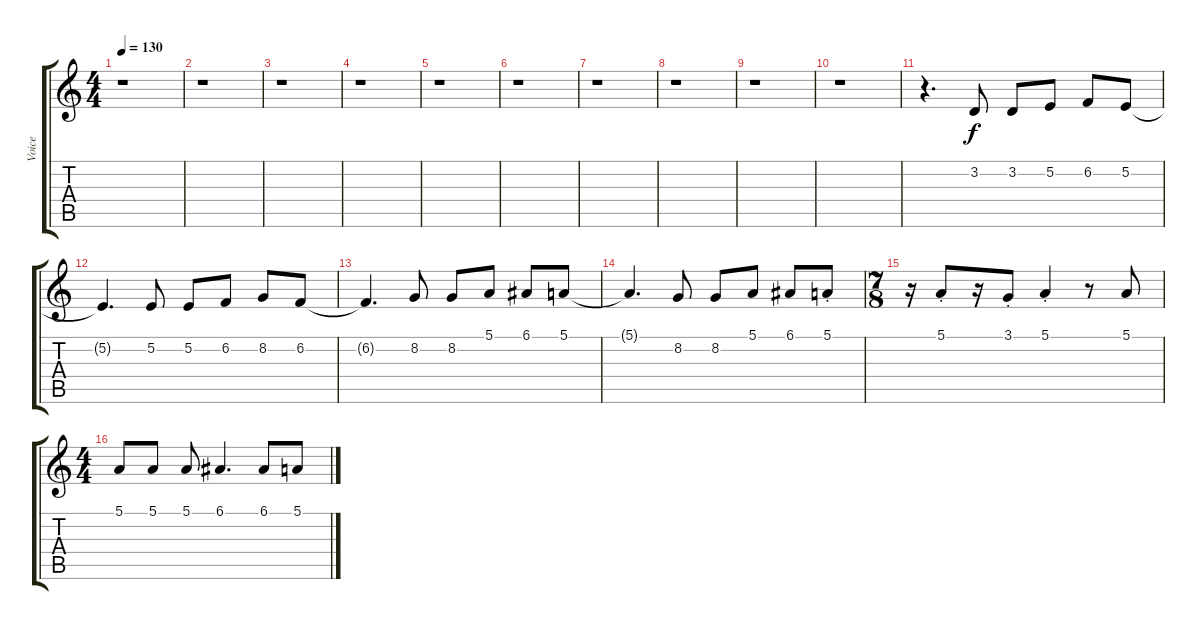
\track ("Voice" "Voice") {instrument choiraahs}
\staff {score tabs}
\tuning (E4 B3 G3 D3 A2 E2) {hide}
\ts (4 4)
\tempo 130
\clef g2
\ks c
r.1{dy f} |
r.1 |
r.1 |
r.1 |
r.1 |
r.1 |
r.1 |
r.1 |
r.1 |
r.1 |
r.4{d} 3.2.8 3.2.8 5.2.8 6.2.8 5.2.8 |
5.2{t}.4{d} 5.2.8 5.2.8 6.2.8 8.2.8 6.2.8 |
6.2{t}.4{d} 8.2.8 8.2.8 5.1.8 6.1.8 5.1.8 |
5.1{t}.4{d} 8.2.8 8.2.8 5.1.8 6.1.8 5.1{st}.8 |
\ts (7 8)
r.16 5.1{st}.8 r.16 3.1{st}.8 5.1{st}.4 r.8 5.1.8 |
\ts (4 4)
5.1.8 5.1.8 5.1.8 6.1.4{d} 6.1.8 5.1.8
